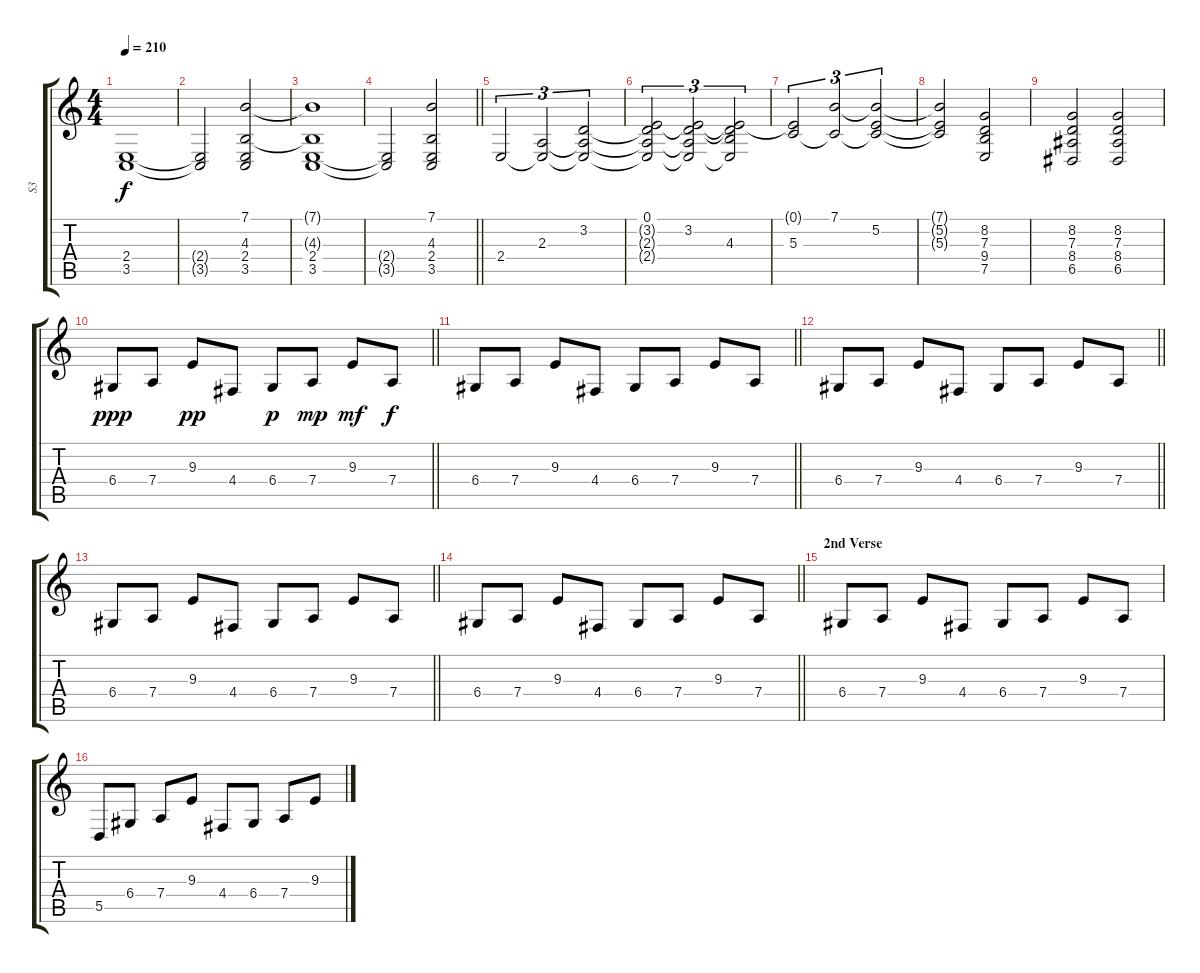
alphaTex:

\track ("S3" "S3") {instrument fx1rain}
\staff {score tabs}
\tuning (E4 B3 G3 D3 A2 D2) {hide}
\ts (4 4)
\tempo 210
\clef g2
\ks c
(2.4 3.5).1{dy f} |
(2.4{t} 3.5{t}).2 (7.1 4.3 2.4 3.5).2 |
(7.1{t} 4.3{t} 2.4 3.5).1 |
\barLineRight lightlight
(2.4{t} 3.5{t}).2 (7.1 4.3 2.4 3.5).2 |
\section ("" "")
2.4.2{tu (3 2)} (2.3 2.4{t}).2{tu (3 2)} (3.2 2.3{t} 2.4{t}).2{tu (3 2)} |
(0.1 3.2{t} 2.3{t} 2.4{t}).2{tu (3 2)} (0.1{t} 3.2 2.3{t} 2.4{t}).2{tu (3 2)} (0.1{t} 3.2{t} 4.3 2.4{t}).2{tu (3 2)} |
(0.1{t} 5.3).2{tu (3 2)} (7.1 5.3{t}).2{tu (3 2)} (7.1{t} 5.2 5.3{t}).2{tu (3 2)} |
(7.1{t} 5.2{t} 5.3{t}).2 (8.2 7.3 9.4 7.5).2 |
(8.2 7.3 8.4 6.5).2 (8.2 7.3 8.4 6.5).2 |
\barLineRight lightlight
6.4.8{dy ppp} 7.4.8 9.3.8{dy pp} 4.4.8 6.4.8{dy p} 7.4.8{dy mp} 9.3.8{dy mf} 7.4.8{dy f} |
\barLineRight lightlight
6.4.8 7.4.8 9.3.8 4.4.8 6.4.8 7.4.8 9.3.8 7.4.8 |
\barLineRight lightlight
6.4.8 7.4.8 9.3.8 4.4.8 6.4.8 7.4.8 9.3.8 7.4.8 |
\barLineRight lightlight
6.4.8 7.4.8 9.3.8 4.4.8 6.4.8 7.4.8 9.3.8 7.4.8 |
\barLineRight lightlight
6.4.8 7.4.8 9.3.8 4.4.8 6.4.8 7.4.8 9.3.8 7.4.8 |
\section ("" "2nd Verse")
6.4.8 7.4.8 9.3.8 4.4.8 6.4.8 7.4.8 9.3.8 7.4.8 |
5.5.8 6.4.8 7.4.8 9.3.8 4.4.8 6.4.8 7.4.8 9.3.8
